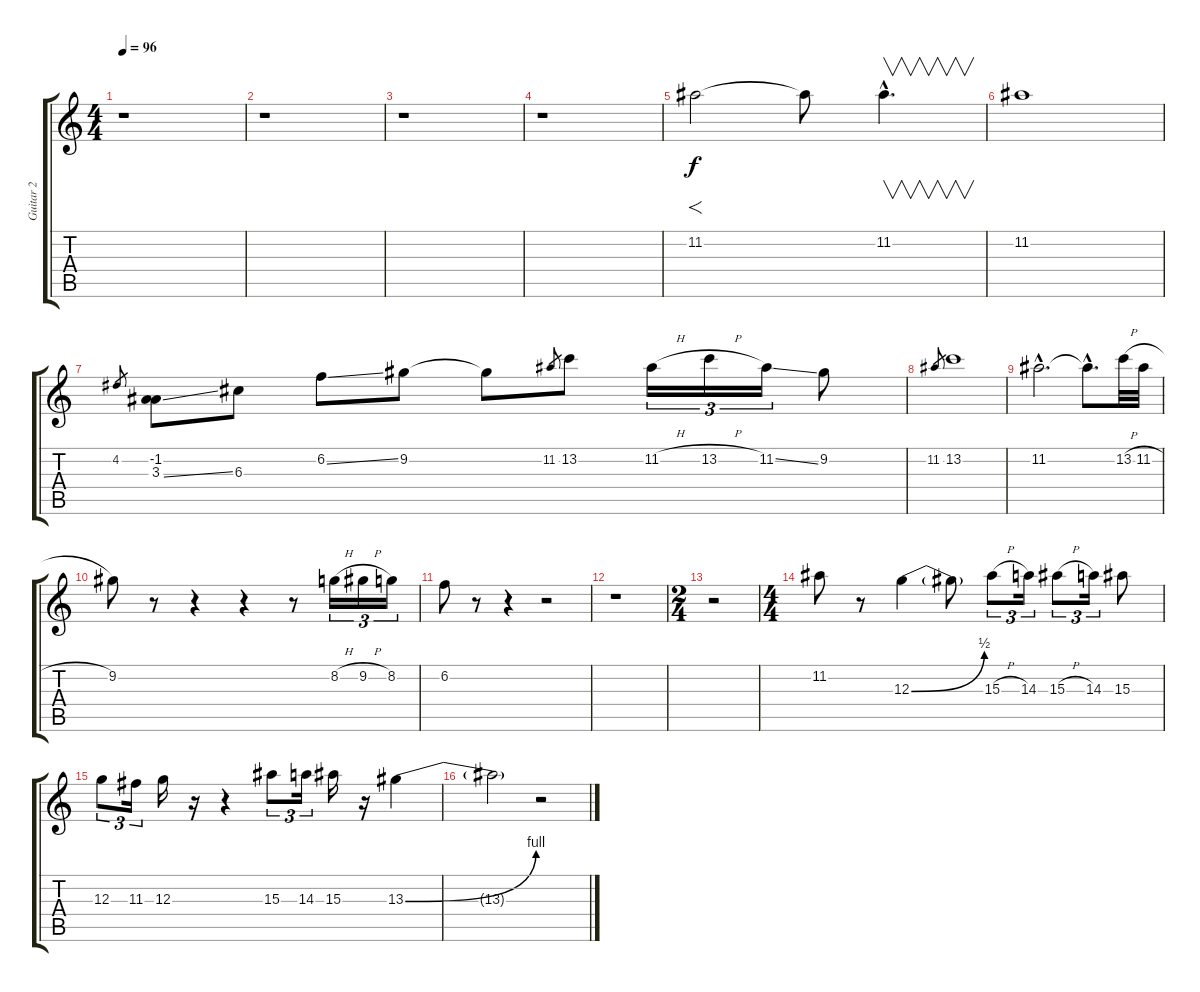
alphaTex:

\track ("Guitar 2" "Guitar 2") {instrument overdrivenguitar}
\staff {score tabs}
\tuning (E4 B3 G3 D3 A2 E2) {hide}
\ts (4 4)
\tempo 96
\clef g2
\ks c
r.1{dy f} |
r.1 |
r.1 |
r.1 |
11.2.2{f} 11.2{t}.8 11.2{hac}.4{v d} |
11.2.1 |
4.2.8{gr} (-1.2 3.3{ss}).8 6.3.8 6.2{ss}.8 9.2.8 9.2{t}.8 11.2.8{gr} 13.2.8 11.2{h}.16{tu (3 2)} 13.2{h}.16{tu (3 2)} 11.2{ss}.16{tu (3 2)} 9.2.8 |
11.2.8{gr} 13.2.1 |
11.2{hac}.2{d} 11.2{hac t}.8{d} 13.2{h}.32 11.2{h}.32 |
9.2.8 r.8 r.4 r.4 r.8 8.2{h}.16{tu (3 2)} 9.2{h}.16{tu (3 2)} 8.2.16{tu (3 2)} |
6.2.8 r.8 r.4 r.2 |
r.1 |
\ts (2 4)
r.2 |
\ts (4 4)
11.2.8 r.8 12.3{be (bend 0 0 60 2)}.4 12.3{t}.8 15.3{h}.8{tu (3 2)} 14.3.16{tu (3 2)} 15.3{h}.8{tu (3 2)} 14.3.16{tu (3 2)} 15.3.8 |
12.3.8{tu (3 2)} 11.3.16{tu (3 2)} 12.3.16 r.16 r.4 15.3.8{tu (3 2)} 14.3.16{tu (3 2)} 15.3.16 r.16 13.3{be (bend 0 0 60 4)}.4 |
13.3{t}.2 r.2
